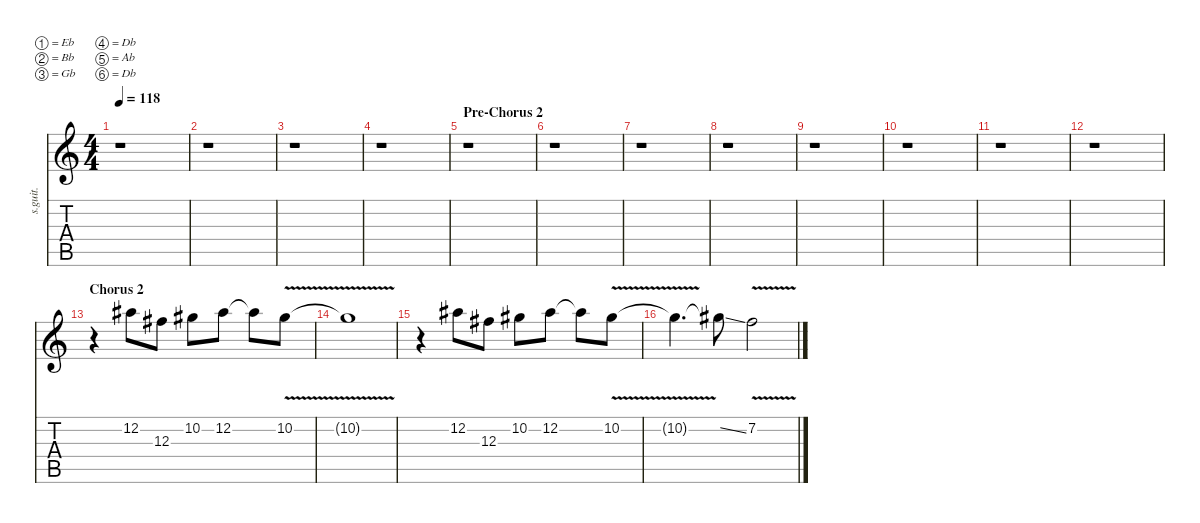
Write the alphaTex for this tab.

\defaultSystemsLayout 4
\hideDynamics
\bracketExtendMode nobrackets
\track ("Harmony Lead [Synyster Gates]" "s.guit.") {instrument distortionguitar}
\staff {score tabs}
\tuning (Eb4 Bb3 Gb3 Db3 Ab2 Db2)
\ts (4 4)
\tempo 118
\clef g2
\ks c
r.1{dy f} |
r.1 |
r.1 |
r.1 |
\section ("" "Pre-Chorus 2")
r.1 |
r.1 |
r.1 |
r.1 |
r.1 |
r.1 |
r.1 |
r.1 |
\section ("" "Chorus 2")
r.4 12.2{acc #}.8{lyrics (0 "") lyrics (1 "") lyrics (2 "") lyrics (3 "") lyrics (4 "")} 12.3{acc #}.8{lyrics (0 "") lyrics (1 "") lyrics (2 "") lyrics (3 "") lyrics (4 "")} 10.2{acc #}.8{lyrics (0 "") lyrics (1 "") lyrics (2 "") lyrics (3 "") lyrics (4 "")} 12.2{acc #}.8{lyrics (0 "") lyrics (1 "") lyrics (2 "") lyrics (3 "") lyrics (4 "")} 12.2{t acc #}.8{lyrics (0 "") lyrics (1 "") lyrics (2 "") lyrics (3 "") lyrics (4 "")} 10.2{v acc #}.8{lyrics (0 "") lyrics (1 "") lyrics (2 "") lyrics (3 "") lyrics (4 "")} |
10.2{t acc #}.1{lyrics (0 "") lyrics (1 "") lyrics (2 "") lyrics (3 "") lyrics (4 "")} |
r.4 12.2{acc #}.8{lyrics (0 "") lyrics (1 "") lyrics (2 "") lyrics (3 "") lyrics (4 "")} 12.3{acc #}.8{lyrics (0 "") lyrics (1 "") lyrics (2 "") lyrics (3 "") lyrics (4 "")} 10.2{acc #}.8{lyrics (0 "") lyrics (1 "") lyrics (2 "") lyrics (3 "") lyrics (4 "")} 12.2{acc #}.8{lyrics (0 "") lyrics (1 "") lyrics (2 "") lyrics (3 "") lyrics (4 "")} 12.2{t acc #}.8{lyrics (0 "") lyrics (1 "") lyrics (2 "") lyrics (3 "") lyrics (4 "")} 10.2{v acc #}.8{lyrics (0 "") lyrics (1 "") lyrics (2 "") lyrics (3 "") lyrics (4 "")} |
10.2{t acc #}.4{d lyrics (0 "") lyrics (1 "") lyrics (2 "") lyrics (3 "") lyrics (4 "")} 10.2{ss t acc #}.8{lyrics (0 "") lyrics (1 "") lyrics (2 "") lyrics (3 "") lyrics (4 "")} 7.2{v}.2{lyrics (0 "") lyrics (1 "") lyrics (2 "") lyrics (3 "") lyrics (4 "")}
